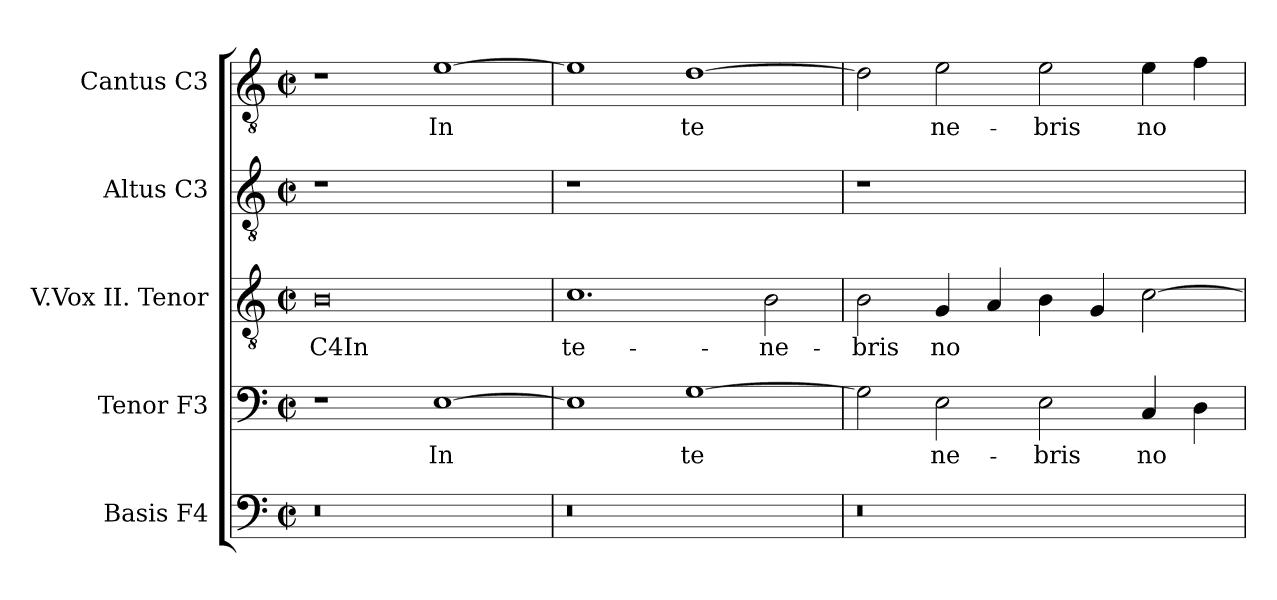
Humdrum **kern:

**kern	**kern	**text	**kern	**text	**kern	**kern	**text
*part5	*part4	*part4	*part3	*part3	*part2	*part1	*part1
*staff5	*staff4	*staff4	*staff3	*staff3	*staff2	*staff1	*staff1
*I"Basis  F4	*I"Tenor  F3	*	*I"V.Vox  II. Tenor	*	*I"Altus  C3	*I"Cantus  C3	*
*I'B	*I'T	*	*	*	*I'A	*I'C	*
!!LO:PB:g=z
*stria5	*stria5	*	*stria5	*	*stria5	*stria5	*
*clefF4	*clefF4	*	*clefGv2	*	*clefGv2	*clefGv2	*
*k[]	*k[]	*	*k[]	*	*k[]	*k[]	*
*C:	*C:	*	*C:	*	*C:	*C:	*
*M2/2	*M2/2	*	*M2/2	*	*M2/2	*M2/2	*
*met(c|)	*met(c|)	*	*met(c|)	*	*met(c|)	*met(c|)	*
=1	=1	=1	=1	=1	=1	=1	=1
!	!	!	!	!LO:LY:b:rj	!	!	!
0r	1r	.	0B	C4In	1r	1r	.
!	!	!LO:LY:b:cj	!	!	!	!	!LO:LY:b:cj
.	[>1E	In	.	.	1ryy	[>1e	In
=2	=2	=2	=2	=2	=2	=2	=2
!	!	!LO:LY:b:cj	!	!LO:LY:b:rj	!	!	!LO:LY:b:cj
0r	1E]	.	1.c	te-	1r	1e]	.
!	!	!LO:LY:b:cj	!	!	!	!	!LO:LY:b:cj
.	[>1G	te-	.	.	1ryy	[>1d	te-
!	!	!	!	!LO:LY:b:rj	!	!	!
.	.	.	2B\	-ne-	.	.	.
=3	=3	=3	=3	=3	=3	=3	=3
!	!	!LO:LY:b:cj	!	!LO:LY:b:rj	!	!	!LO:LY:b:cj
0r	2G\]	--	2B\	-bris	1r	2d\]	--
!	!	!LO:LY:b:cj	!	!LO:LY:b:rj	!	!	!LO:LY:b:cj
.	2E\	-ne-	4G/	no-	.	2e\	-ne-
!	!	!	!	!LO:LY:b:rj	!	!	!
.	.	.	4A/	--	.	.	.
!	!	!LO:LY:b:cj	!	!LO:LY:b:rj	!	!	!LO:LY:b:cj
.	2E\	-bris	4B\	--	1ryy	2e\	-bris
!	!	!	!	!LO:LY:b:rj	!	!	!
.	.	.	4G/	--	.	.	.
!	!	!LO:LY:b:cj	!	!LO:LY:b:rj	!	!	!LO:LY:b:cj
.	4C/	no-	[>2c\	--	.	4e\	no-
!	!	!LO:LY:b:cj	!	!	!	!	!LO:LY:b:cj
.	4D\	--	.	.	.	4f\	--
=	=	=	=	=	=	=	=
*-	*-	*-	*-	*-	*-	*-	*-
